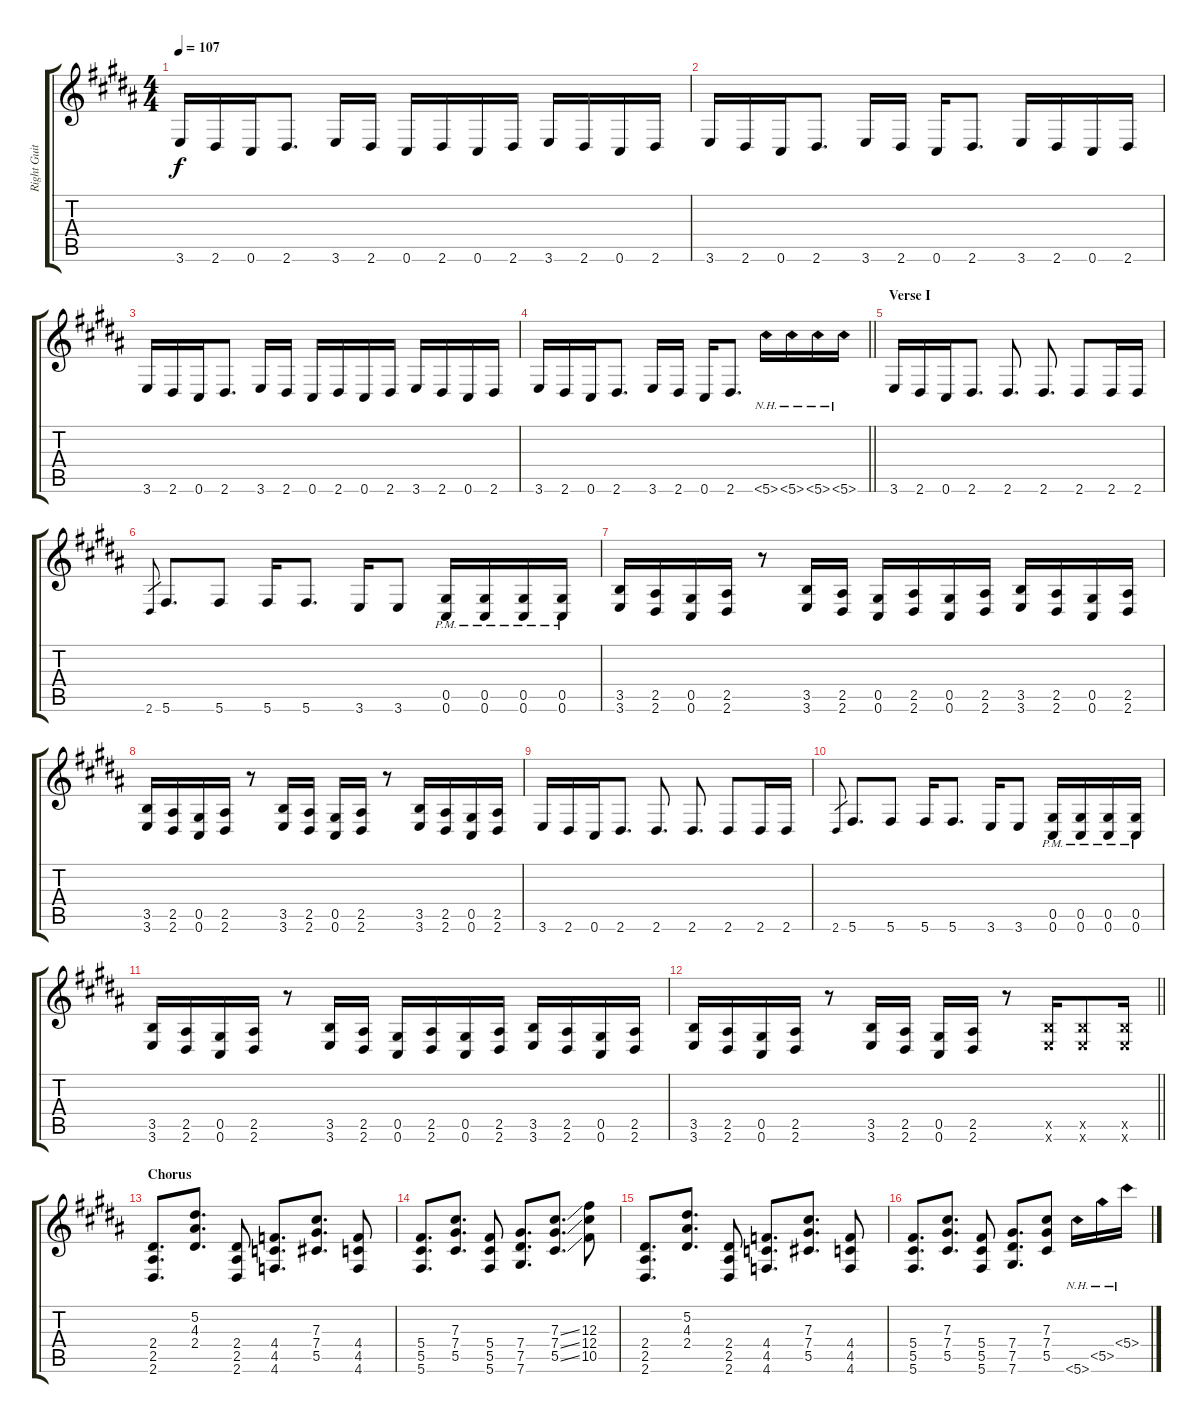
\track ("Right Guitar I" "Right Guit") {instrument distortionguitar}
\staff {score tabs}
\tuning (Eb4 Bb3 Gb3 Db3 Ab2 Db2) {hide}
\ts (4 4)
\tempo 107
\clef g2
\ks b
3.6.16{dy f} 2.6.16 0.6.16 2.6.8{d} 3.6.16 2.6.16 0.6.16 2.6.16 0.6.16 2.6.16 3.6.16 2.6.16 0.6.16 2.6.16 |
3.6.16 2.6.16 0.6.16 2.6.8{d} 3.6.16 2.6.16 0.6.16 2.6.8{d} 3.6.16 2.6.16 0.6.16 2.6.16 |
3.6.16 2.6.16 0.6.16 2.6.8{d} 3.6.16 2.6.16 0.6.16 2.6.16 0.6.16 2.6.16 3.6.16 2.6.16 0.6.16 2.6.16 |
\barLineRight lightlight
3.6.16 2.6.16 0.6.16 2.6.8{d} 3.6.16 2.6.16 0.6.16 2.6.8{d} 5.6{nh}.16 5.6{nh}.16 5.6{nh}.16 5.6{nh}.16 |
\section ("" "Verse I")
3.6.16 2.6.16 0.6.16 2.6.8{d} 2.6.8{d} 2.6.8{d} 2.6.8 2.6.16 2.6.16 |
2.6.8{gr} 5.6.8{d} 5.6.8 5.6.16 5.6.8{d} 3.6.16 3.6.8 (0.5{pm} 0.6{pm}).16 (0.5{pm} 0.6{pm}).16 (0.5{pm} 0.6{pm}).16 (0.5{pm} 0.6{pm}).16 |
(3.5 3.6).16 (2.5 2.6).16 (0.5 0.6).16 (2.5 2.6).16 r.8 (3.5 3.6).16 (2.5 2.6).16 (0.5 0.6).16 (2.5 2.6).16 (0.5 0.6).16 (2.5 2.6).16 (3.5 3.6).16 (2.5 2.6).16 (0.5 0.6).16 (2.5 2.6).16 |
(3.5 3.6).16 (2.5 2.6).16 (0.5 0.6).16 (2.5 2.6).16 r.8 (3.5 3.6).16 (2.5 2.6).16 (0.5 0.6).16 (2.5 2.6).16 r.8 (3.5 3.6).16 (2.5 2.6).16 (0.5 0.6).16 (2.5 2.6).16 |
3.6.16 2.6.16 0.6.16 2.6.8{d} 2.6.8{d} 2.6.8{d} 2.6.8 2.6.16 2.6.16 |
2.6.8{gr} 5.6.8{d} 5.6.8 5.6.16 5.6.8{d} 3.6.16 3.6.8 (0.5{pm} 0.6{pm}).16 (0.5{pm} 0.6{pm}).16 (0.5{pm} 0.6{pm}).16 (0.5{pm} 0.6{pm}).16 |
(3.5 3.6).16 (2.5 2.6).16 (0.5 0.6).16 (2.5 2.6).16 r.8 (3.5 3.6).16 (2.5 2.6).16 (0.5 0.6).16 (2.5 2.6).16 (0.5 0.6).16 (2.5 2.6).16 (3.5 3.6).16 (2.5 2.6).16 (0.5 0.6).16 (2.5 2.6).16 |
\barLineRight lightlight
(3.5 3.6).16 (2.5 2.6).16 (0.5 0.6).16 (2.5 2.6).16 r.8 (3.5 3.6).16 (2.5 2.6).16 (0.5 0.6).16 (2.5 2.6).16 r.8 (3.5{x} 3.6{x}).16 (3.5{x} 3.6{x}).8 (3.5{x} 3.6{x}).16 |
\section ("" "Chorus")
(2.4 2.5 2.6).8{d} (5.2 4.3 2.4).8{d} (2.4 2.5 2.6).8 (4.4 4.5 4.6).8{d} (7.3 7.4 5.5).8{d} (4.4 4.5 4.6).8 |
(5.4 5.5 5.6).8{d} (7.3 7.4 5.5).8{d} (5.4 5.5 5.6).8 (7.4 7.5 7.6).8{d} (7.3{ss} 7.4{ss} 5.5{ss}).8{d} (12.3 12.4 10.5).8 |
(2.4 2.5 2.6).8{d} (5.2 4.3 2.4).8{d} (2.4 2.5 2.6).8 (4.4 4.5 4.6).8{d} (7.3 7.4 5.5).8{d} (4.4 4.5 4.6).8 |
(5.4 5.5 5.6).8{d} (7.3 7.4 5.5).8{d} (5.4 5.5 5.6).8 (7.4 7.5 7.6).8{d} (7.3 7.4 5.5).8 5.6{nh}.16 5.5{nh}.16 5.4{nh}.16
